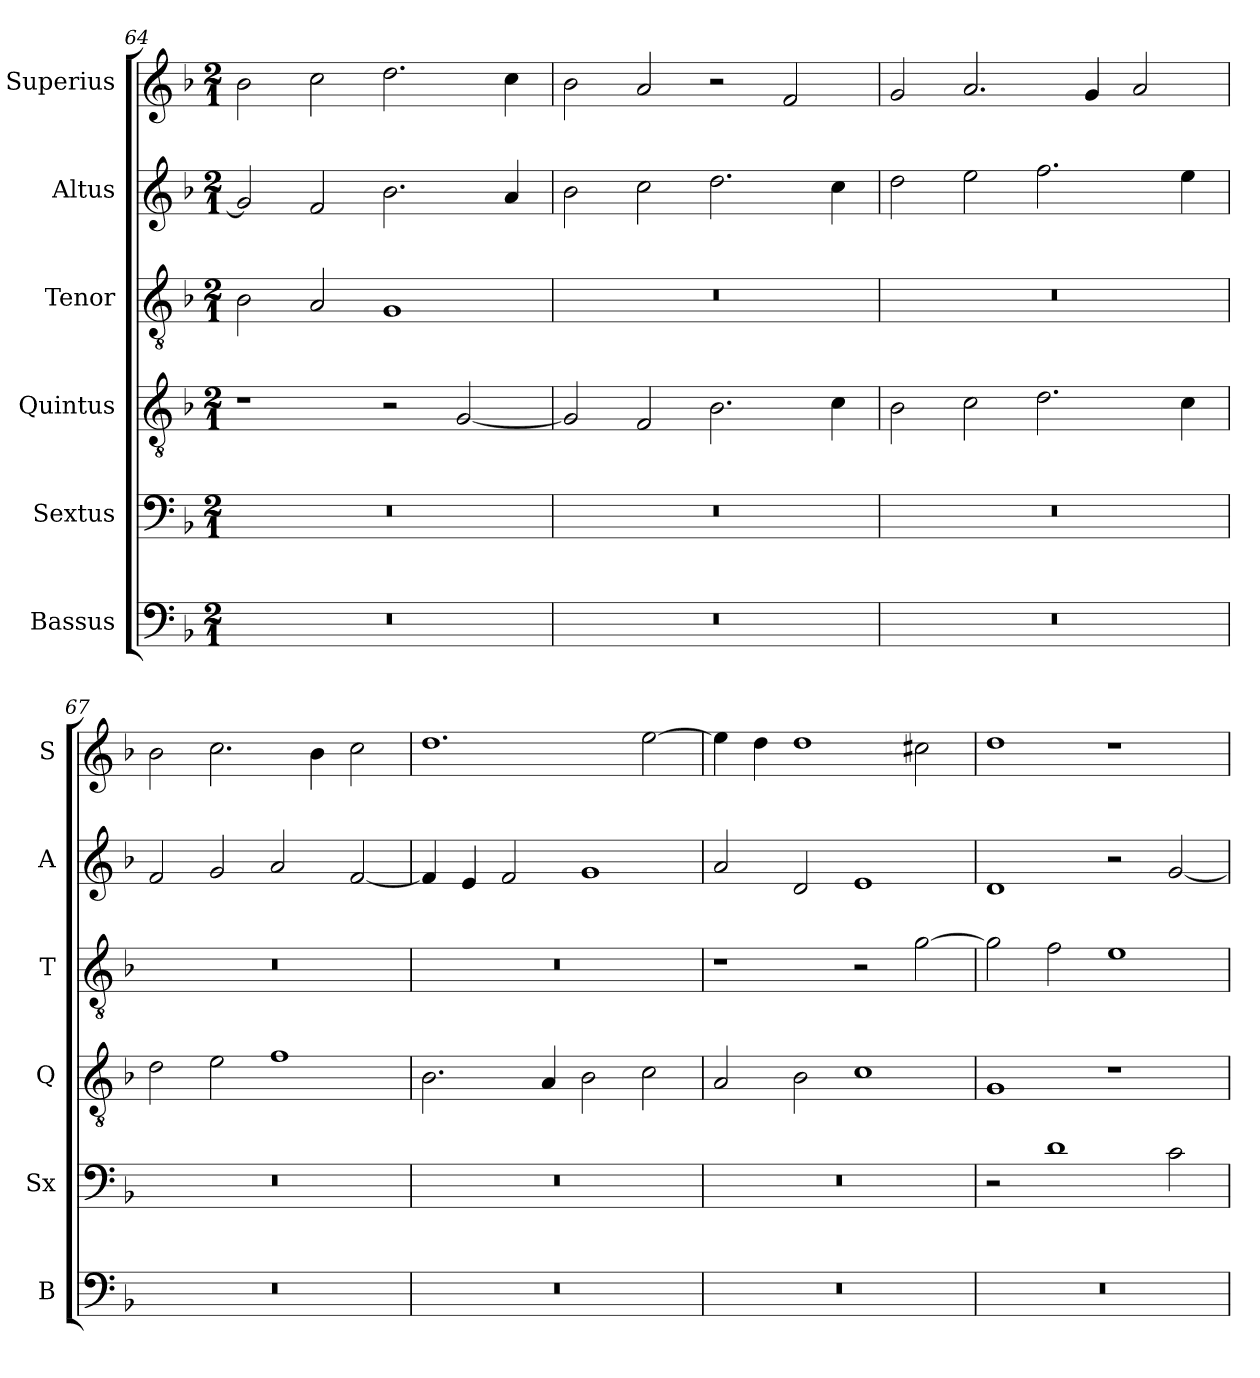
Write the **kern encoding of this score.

**kern	**kern	**kern	**kern	**kern	**kern
*part6	*part5	*part4	*part3	*part2	*part1
*staff6	*staff5	*staff4	*staff3	*staff2	*staff1
*I"Bassus	*I"Sextus	*I"Quintus	*I"Tenor	*I"Altus	*I"Superius
*I'B	*I'Sx	*I'Q	*I'T	*I'A	*I'S
*clefF4	*clefF4	*clefGv2	*clefGv2	*clefG2	*clefG2
*k[b-]	*k[b-]	*k[b-]	*k[b-]	*k[b-]	*k[b-]
*M2/1	*M2/1	*M2/1	*M2/1	*M2/1	*M2/1
=64	=64	=64	=64	=64	=64
0r	0r	1r	2B-\	2g/]	2b-\
.	.	.	2A/	2f/	2cc\
.	.	2r	1G	2.b-\	2.dd\
.	.	[2G/	.	.	.
.	.	.	.	4a/	4cc\
=65	=65	=65	=65	=65	=65
0r	0r	2G/]	0r	2b-\	2b-\
.	.	2F/	.	2cc\	2a/
.	.	2.B-\	.	2.dd\	2r
.	.	.	.	.	2f/
.	.	4c\	.	4cc\	.
=66	=66	=66	=66	=66	=66
0r	0r	2B-\	0r	2dd\	2g/
.	.	2c\	.	2ee\	2.a/
.	.	2.d\	.	2.ff\	.
.	.	.	.	.	4g/
.	.	.	.	.	2a/
.	.	4c\	.	4ee\	.
=67	=67	=67	=67	=67	=67
0r	0r	2d\	0r	2f/	2b-\
.	.	2e\	.	2g/	2.cc\
.	.	1f	.	2a/	.
.	.	.	.	.	4b-\
.	.	.	.	[2f/	2cc\
=68	=68	=68	=68	=68	=68
0r	0r	2.B-\	0r	4f/]	1.dd
.	.	.	.	4e/	.
.	.	.	.	2f/	.
.	.	4A/	.	.	.
.	.	2B-\	.	1g	.
.	.	2c\	.	.	[2ee\
=69	=69	=69	=69	=69	=69
0r	0r	2A/	1r	2a/	4ee\]
.	.	.	.	.	4dd\
.	.	2B-\	.	2d/	1dd
.	.	1c	2r	1e	.
.	.	.	[2g\	.	2cc#X\
=70	=70	=70	=70	=70	=70
0r	2r	1G	2g\]	1d	1dd
.	1d	.	2f\	.	.
.	.	1r	1e	2r	1r
.	2c\	.	.	[2g/	.
=	=	=	=	=	=
*-	*-	*-	*-	*-	*-
